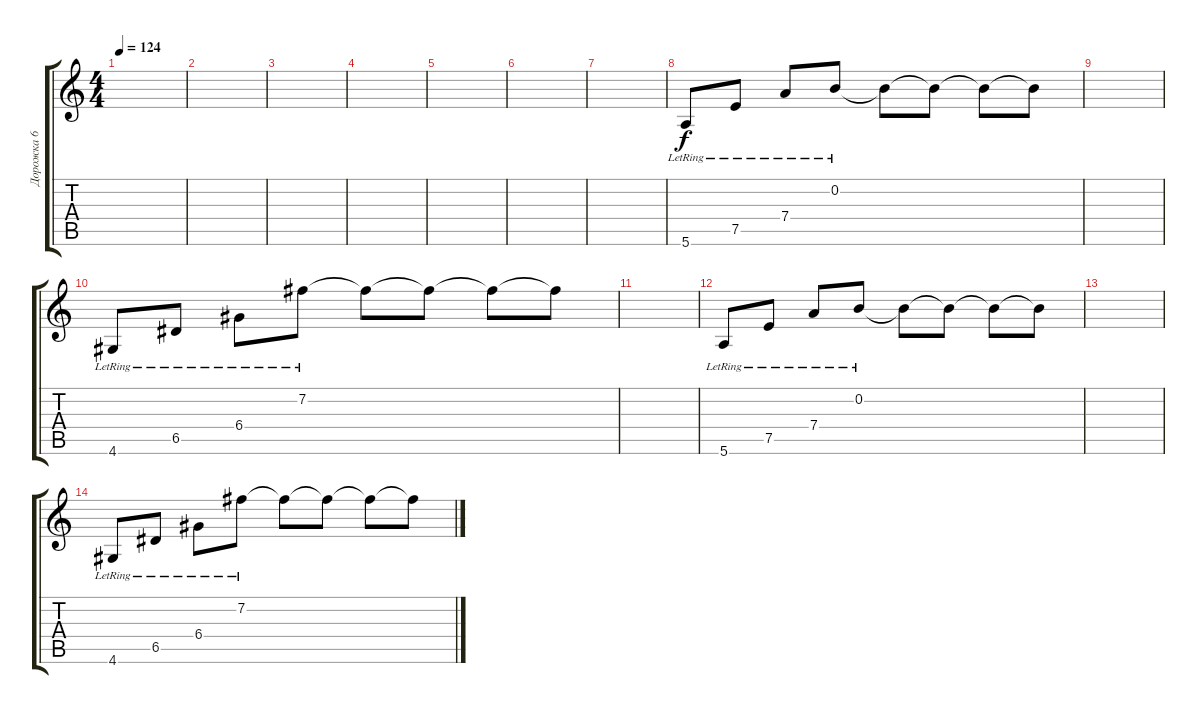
\track ("Дорожка 6" "Дорожка 6") {instrument acousticguitarsteel}
\staff {score tabs}
\tuning (E4 B3 G3 D3 A2 E2) {hide}
\ts (4 4)
\tempo 124
\clef g2
\ks c
|
|
|
|
|
|
|
5.6{lr}.8{dy f volume 9} 7.5{lr}.8 7.4{lr}.8 0.2{lr}.8 0.2{t}.8 0.2{t}.8 0.2{t}.8 0.2{t}.8 |
|
4.6{lr}.8 6.5{lr}.8 6.4{lr}.8 7.2{lr}.8 7.2{t}.8 7.2{t}.8 7.2{t}.8 7.2{t}.8 |
|
5.6{lr}.8 7.5{lr}.8 7.4{lr}.8 0.2{lr}.8 0.2{t}.8 0.2{t}.8 0.2{t}.8 0.2{t}.8 |
|
4.6{lr}.8 6.5{lr}.8 6.4{lr}.8 7.2{lr}.8 7.2{t}.8 7.2{t}.8 7.2{t}.8 7.2{t}.8
